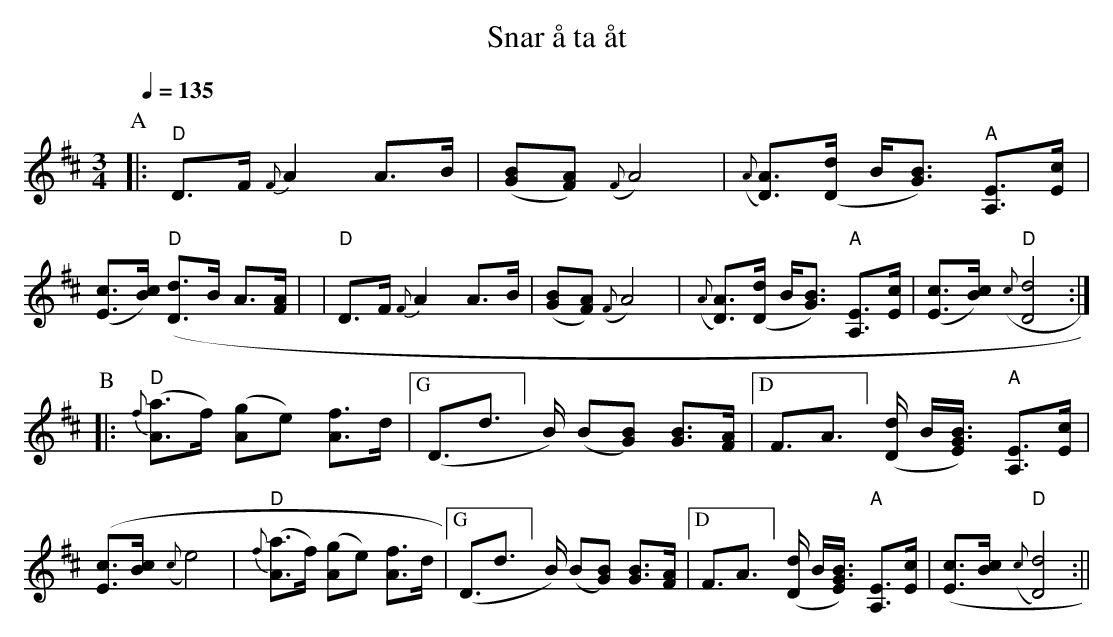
X:1
T:Snar å ta åt
M:3/4
L:1/16
Q:1/4=135
K:D
P:A
|:  "D"D3F {F}A4 A3B|([G2B2][F2A2]) ({F}A8)|({A}[D3A3])([Dd] B[G3B3]) "A"[A,3E3][Ec]\
| ([E3c3][Bc]) "D"([D3d3]B A3[FA]\
| | "D"D3F {F}A4 A3B|([G2B2][F2A2]) ({F}A8)|({A}[D3A3])([Dd] B[G3B3]) "A"[A,3E3][Ec]\
| ([E3c3][Bc]) "D"({c}[D8d8] :|
P:B
|:"D"{f}([A3a3]f) ([A2g2]e2) [A3f3]d|(["G"D3d3]B) (B2[G2B2]) [G3B3][FA]|["D"F3A3]([Dd] B[G3"Em"B3]) "A"[A,3E3][Ec]\
| ([E3c3][Bc] ({c}e8)\
| "D"{f}([A3a3]f) ([A2g2]e2) [A3f3]d|(["G"D3d3]B) (B2[G2B2]) [G3B3][FA]|["D"F3A3]([Dd] B[G3"Em"B3]) "A"[A,3E3][Ec]\
| ([E3c3][Bc] "D"({c}[D8d8]):||
